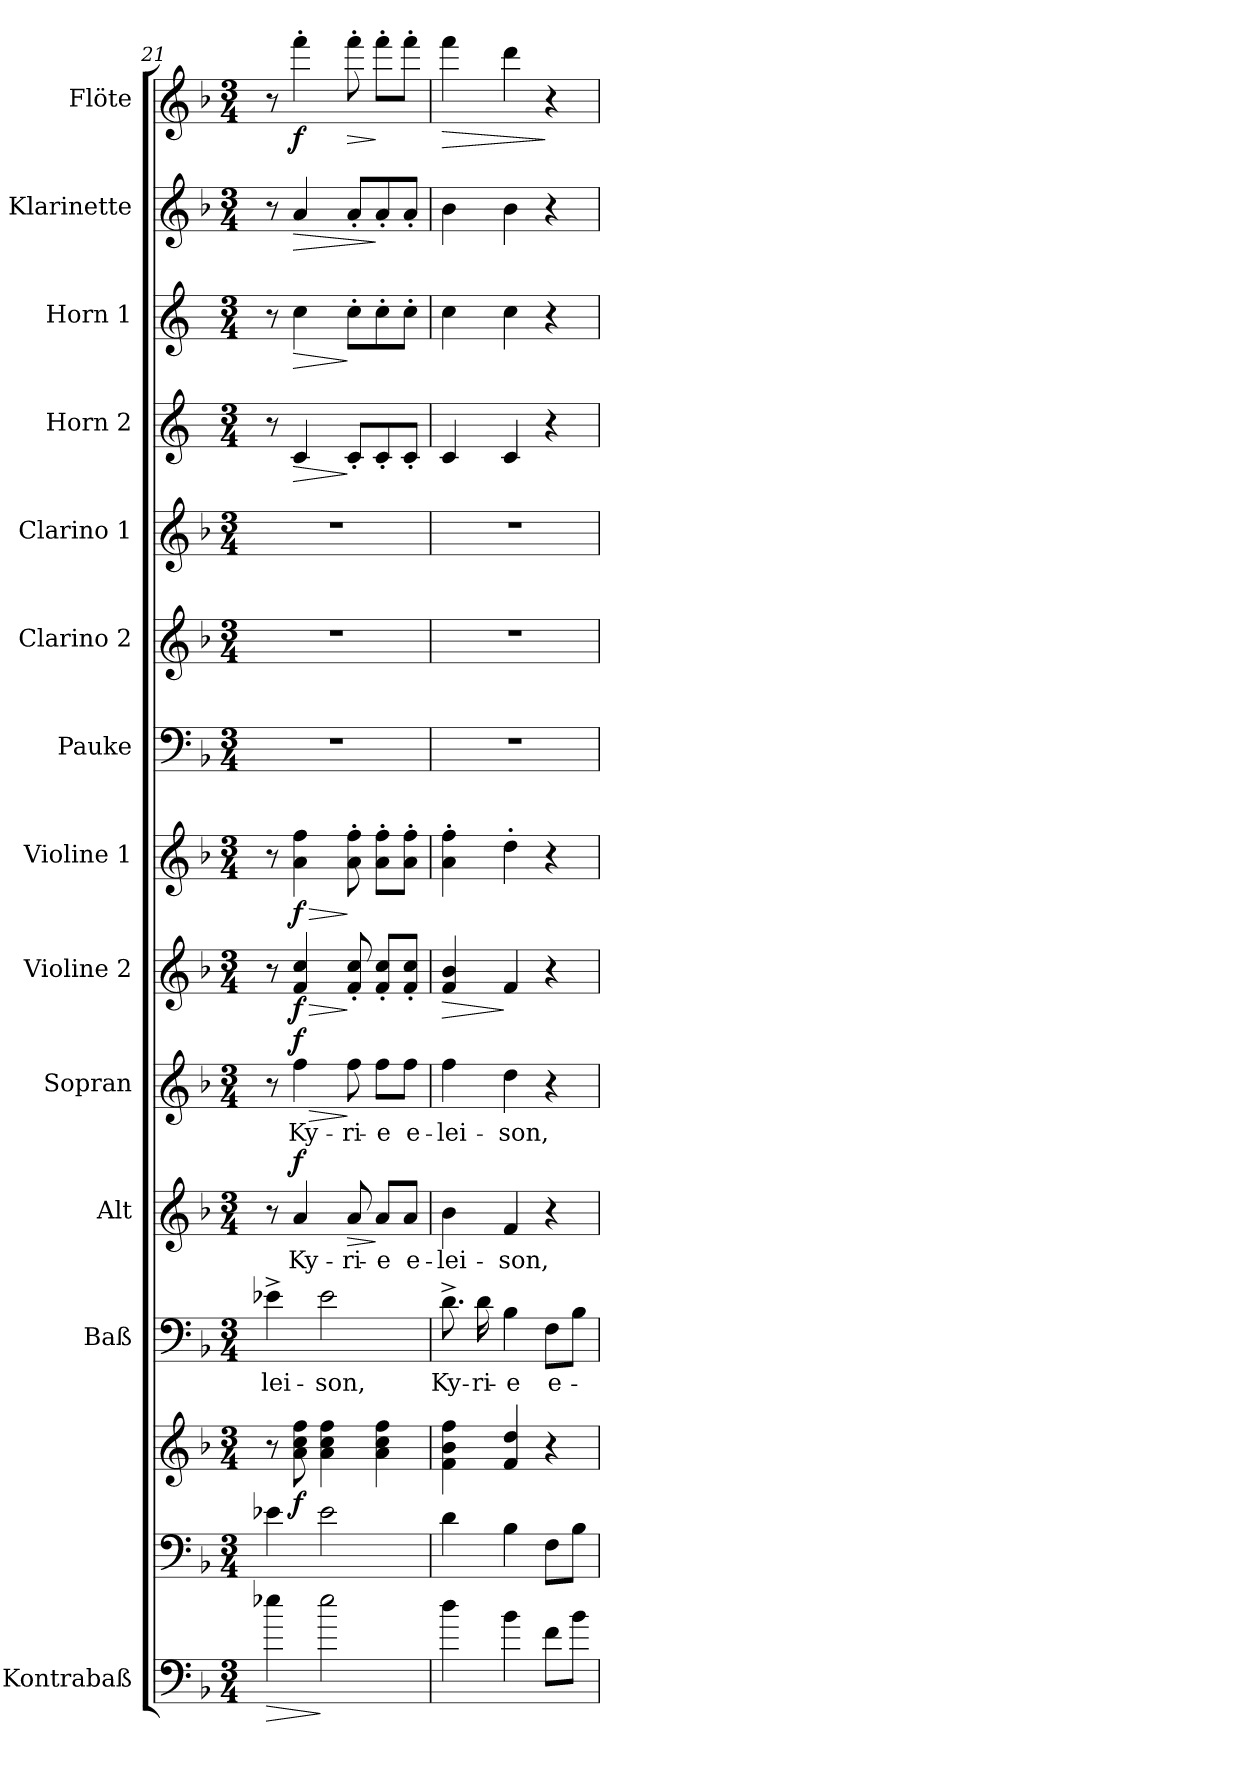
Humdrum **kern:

**kern	**dynam	**kern	**kern	**dynam	**kern	**text	**kern	**text	**dynam	**kern	**text	**dynam	**kern	**dynam	**kern	**dynam	**kern	**kern	**kern	**kern	**dynam	**kern	**dynam	**kern	**dynam	**kern	**dynam
*part14	*part14	*part13	*part13	*part13	*part12	*part12	*part11	*part11	*part11	*part10	*part10	*part10	*part9	*part9	*part8	*part8	*part7	*part6	*part5	*part4	*part4	*part3	*part3	*part2	*part2	*part1	*part1
*staff15	*staff15	*staff14	*staff13	*staff13/14	*staff12	*staff12	*staff11	*staff11	*staff11	*staff10	*staff10	*staff10	*staff9	*staff9	*staff8	*staff8	*staff7	*staff6	*staff5	*staff4	*staff4	*staff3	*staff3	*staff2	*staff2	*staff1	*staff1
*I"Kontrabaß	*	*	*	*	*I"Baß	*	*I"Alt	*	*	*I"Sopran	*	*	*I"Violine 2	*	*I"Violine 1	*	*I"Pauke	*I"Clarino 2	*I"Clarino 1	*I"Horn 2	*	*I"Horn 1	*	*I"Klarinette	*	*I"Flöte	*
*I'Kb	*	*	*	*	*I'Baß	*	*I'Alt	*	*	*I'Sop	*	*	*I'Vln. 2	*	*I'Vln. 1	*	*I'Pk.	*	*	*I'Hrn. 2	*	*I'Hrn. 1	*	*	*	*I'Fl.	*
*clefF4	*	*clefF4	*clefG2	*	*clefF4	*	*clefG2	*	*	*clefG2	*	*	*clefG2	*	*clefG2	*	*clefF4	*clefG2	*clefG2	*clefG2	*	*clefG2	*	*clefG2	*	*clefG2	*
*ITrd7c12	*	*	*	*	*	*	*	*	*	*	*	*	*	*	*	*	*	*ITrd7c12	*ITrd7c12	*ITrd4c7	*	*ITrd4c7	*	*	*	*	*
*k[b-]	*	*k[b-]	*k[b-]	*	*k[b-]	*	*k[b-]	*	*	*k[b-]	*	*	*k[b-]	*	*k[b-]	*	*k[b-]	*k[b-]	*k[b-]	*k[b-]	*	*k[b-]	*	*k[b-]	*	*k[b-]	*
*F:	*	*F:	*F:	*	*F:	*	*F:	*	*	*F:	*	*	*F:	*	*F:	*	*F:	*F:	*F:	*F:	*	*F:	*	*F:	*	*F:	*
*M3/4	*	*M3/4	*M3/4	*	*M3/4	*	*M3/4	*	*	*M3/4	*	*	*M3/4	*	*M3/4	*	*M3/4	*M3/4	*M3/4	*M3/4	*	*M3/4	*	*M3/4	*	*M3/4	*
=21	=21	=21	=21	=21	=21	=21	=21	=21	=21	=21	=21	=21	=21	=21	=21	=21	=21	=21	=21	=21	=21	=21	=21	=21	=21	=21	=21
!	!LO:HP:b	!	!	!	!	!LO:LY:b	!	!	!	!	!	!	!	!	!	!	!	!	!	!	!	!	!	!	!	!	!
4e-X\	>	4e-X\	8r	.	4e-X^>\	-lei-	8r	.	.	8r	.	.	8r	.	8r	.	2.r	2.r	2.r	8r	.	8r	.	8r	.	8r	.
!	!	!	!	!LO:DY:b	!	!	!	!LO:LY:b	!LO:DY:a	!	!LO:LY:b	!LO:HP:b	!	!LO:HP:b	!	!LO:HP:b	!	!	!	!	!LO:HP:b	!	!LO:HP:b	!	!LO:HP:b	!	!
!	!	!	!	!	!	!	!	!	!	!	!	!LO:DY:n=1:a	!	!LO:DY:n=1:b	!	!LO:DY:n=1:b	!	!	!	!	!	!	!	!	!	!	!LO:DY:b
.	.	.	8a\ 8cc\ 8ff\	f	.	.	4a/	Ky-	f	4ff\	Ky-	> f	4f/ 4cc/	> f	4a\ 4ff\	> f	.	.	.	4F/	>	4f\	>	4a/	>	4fff'>\	f
!	!	!	!	!	!	!LO:LY:b	!	!	!	!	!	!	!	!	!	!	!	!	!	!	!	!	!	!	!	!	!
2e-\	]	2e-\	4a\ 4cc\ 4ff\	.	2e-\	-son,	.	.	.	.	.	.	.	.	.	.	.	.	.	.	.	.	.	.	.	.	.
!	!	!	!	!	!	!	!	!LO:LY:b	!LO:HP:b	!	!LO:LY:b	!	!	!	!	!	!	!	!	!	!	!	!	!	!	!	!LO:HP:b
.	.	.	.	.	.	.	8a/	-ri-	>	8ff\	-ri-	]	8f/'< 8cc/'<	]	8a\'> 8ff\'>	]	.	.	.	8F'</L	]	8f'>\L	]	8a'</L	.	8fff'>\	>
!	!	!	!	!	!	!	!	!LO:LY:b	!	!	!LO:LY:b	!	!	!	!	!	!	!	!	!	!	!	!	!	!	!	!
.	.	.	4a\ 4cc\ 4ff\	.	.	.	8a/L	-e	]	8ff\L	-e	.	8f/'< 8cc/'<L	.	8a\'> 8ff\'>L	.	.	.	.	8F'</	.	8f'>\	.	8a'</	]	8fff'>\L	]
!	!	!	!	!	!	!	!	!LO:LY:b	!	!	!LO:LY:b	!	!	!	!	!	!	!	!	!	!	!	!	!	!	!	!
.	.	.	.	.	.	.	8a/J	e-	.	8ff\J	e-	.	8f/'< 8cc/'<J	.	8a\'> 8ff\'>J	.	.	.	.	8F'</J	.	8f'>\J	.	8a'</J	.	8fff'>\J	.
!!LO:PB:g=z
=22	=22	=22	=22	=22	=22	=22	=22	=22	=22	=22	=22	=22	=22	=22	=22	=22	=22	=22	=22	=22	=22	=22	=22	=22	=22	=22	=22
!	!	!	!	!	!	!LO:LY:b	!	!LO:LY:b	!	!	!LO:LY:b	!	!	!LO:HP:b	!	!	!	!	!	!	!	!	!	!	!	!	!LO:HP:b
4d\	.	4d\	4f\ 4b-\ 4ff\	.	8.d^>\	Ky-	4b-\	-lei-	.	4ff\	-lei-	.	4f/ 4b-/	>	4a\'> 4ff\'>	.	2.r	2.r	2.r	4F/	.	4f\	.	4b-\	.	4fff\	>
!	!	!	!	!	!	!LO:LY:b	!	!	!	!	!	!	!	!	!	!	!	!	!	!	!	!	!	!	!	!	!
.	.	.	.	.	16d\	-ri-	.	.	.	.	.	.	.	.	.	.	.	.	.	.	.	.	.	.	.	.	.
!	!	!	!	!	!	!LO:LY:b	!	!LO:LY:b	!	!	!LO:LY:b	!	!	!	!	!	!	!	!	!	!	!	!	!	!	!	!
4B-\	.	4B-\	4f/ 4dd/	.	4B-\	-e	4f/	-son,	.	4dd\	-son,	.	4f/	]	4dd'>\	.	.	.	.	4F/	.	4f\	.	4b-\	.	4ddd\	.
!	!	!	!	!	!	!LO:LY:b	!	!	!	!	!	!	!	!	!	!	!	!	!	!	!	!	!	!	!	!	!
8F\L	.	8F\L	4r	.	8F\L	e-	4r	.	.	4r	.	.	4r	.	4r	.	.	.	.	4r	.	4r	.	4r	.	4r	]
8B-\J	.	8B-\J	.	.	8B-\J	.	.	.	.	.	.	.	.	.	.	.	.	.	.	.	.	.	.	.	.	.	.
=	=	=	=	=	=	=	=	=	=	=	=	=	=	=	=	=	=	=	=	=	=	=	=	=	=	=	=
*-	*-	*-	*-	*-	*-	*-	*-	*-	*-	*-	*-	*-	*-	*-	*-	*-	*-	*-	*-	*-	*-	*-	*-	*-	*-	*-	*-
